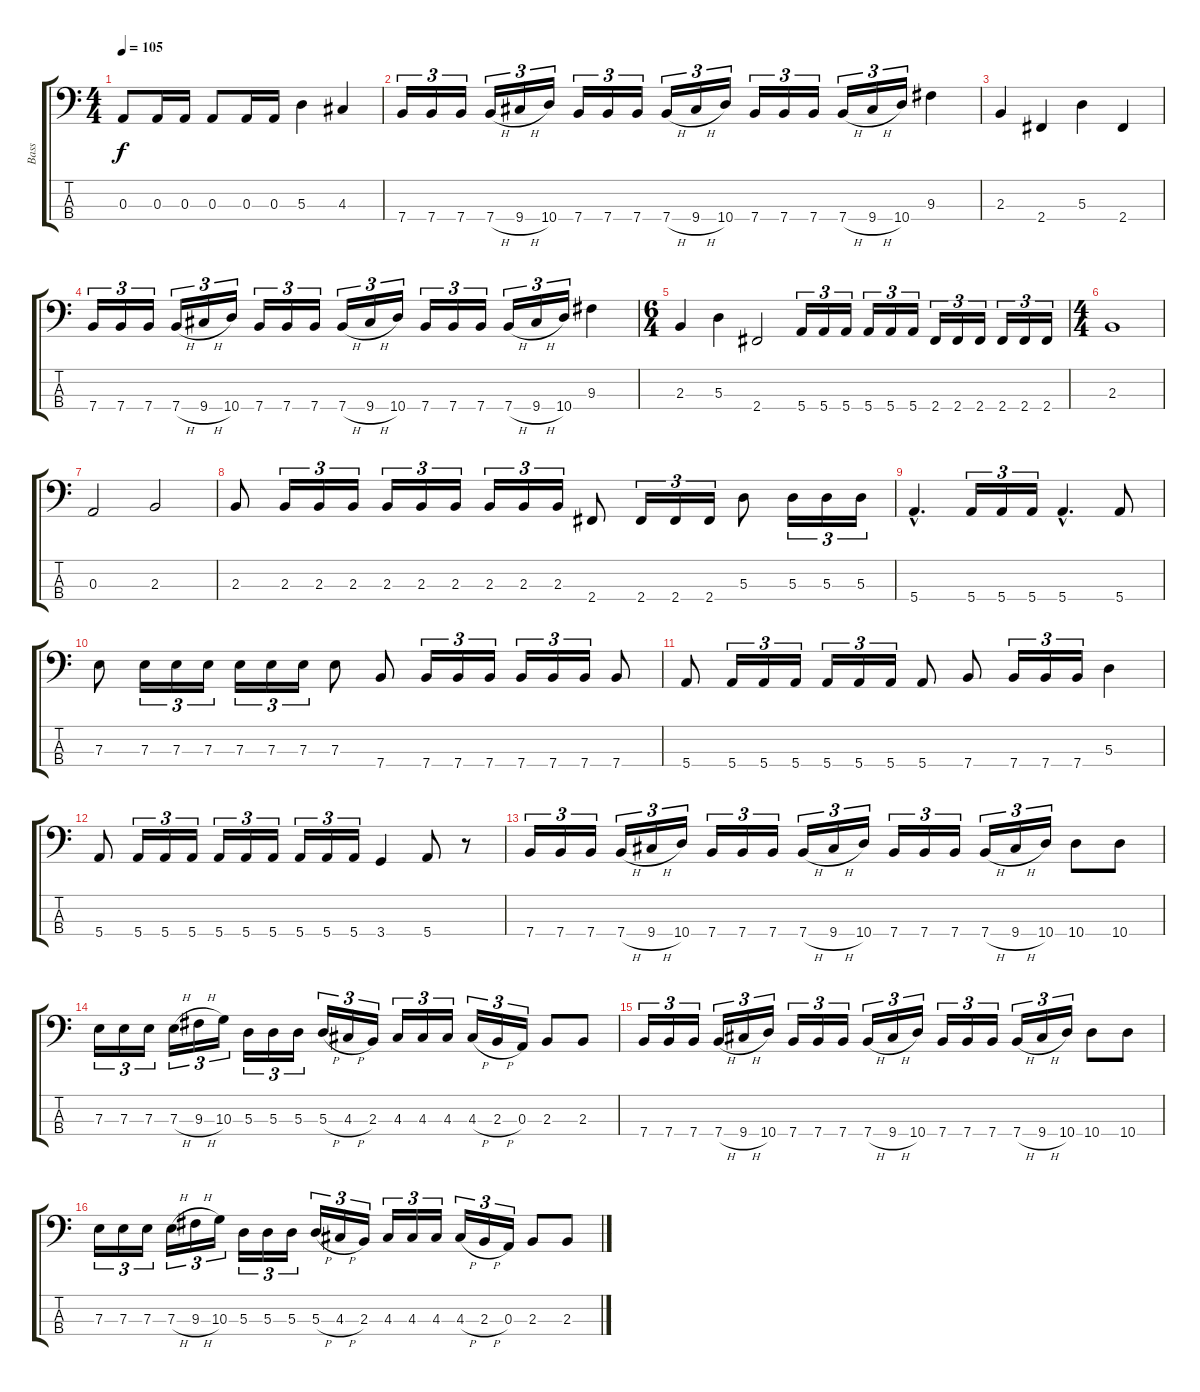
\track ("Bass" "Bass") {instrument electricbasspick}
\staff {score tabs}
\tuning (G2 D2 A1 E1) {hide}
\ts (4 4)
\tempo 105
\clef f4
\ks c
0.3.8{dy f} 0.3.16 0.3.16 0.3.8 0.3.16 0.3.16 5.3.4 4.3.4 |
7.4.16{tu (3 2)} 7.4.16{tu (3 2)} 7.4.16{tu (3 2)} 7.4{h}.16{tu (3 2)} 9.4{h}.16{tu (3 2)} 10.4.16{tu (3 2)} 7.4.16{tu (3 2)} 7.4.16{tu (3 2)} 7.4.16{tu (3 2)} 7.4{h}.16{tu (3 2)} 9.4{h}.16{tu (3 2)} 10.4.16{tu (3 2)} 7.4.16{tu (3 2)} 7.4.16{tu (3 2)} 7.4.16{tu (3 2)} 7.4{h}.16{tu (3 2)} 9.4{h}.16{tu (3 2)} 10.4.16{tu (3 2)} 9.3.4 |
2.3.4 2.4.4 5.3.4 2.4.4 |
7.4.16{tu (3 2)} 7.4.16{tu (3 2)} 7.4.16{tu (3 2)} 7.4{h}.16{tu (3 2)} 9.4{h}.16{tu (3 2)} 10.4.16{tu (3 2)} 7.4.16{tu (3 2)} 7.4.16{tu (3 2)} 7.4.16{tu (3 2)} 7.4{h}.16{tu (3 2)} 9.4{h}.16{tu (3 2)} 10.4.16{tu (3 2)} 7.4.16{tu (3 2)} 7.4.16{tu (3 2)} 7.4.16{tu (3 2)} 7.4{h}.16{tu (3 2)} 9.4{h}.16{tu (3 2)} 10.4.16{tu (3 2)} 9.3.4 |
\ts (6 4)
2.3.4 5.3.4 2.4.2 5.4.16{tu (3 2)} 5.4.16{tu (3 2)} 5.4.16{tu (3 2)} 5.4.16{tu (3 2)} 5.4.16{tu (3 2)} 5.4.16{tu (3 2)} 2.4.16{tu (3 2)} 2.4.16{tu (3 2)} 2.4.16{tu (3 2)} 2.4.16{tu (3 2)} 2.4.16{tu (3 2)} 2.4.16{tu (3 2)} |
\ts (4 4)
2.3.1 |
0.3.2 2.3.2 |
2.3.8 2.3.16{tu (3 2)} 2.3.16{tu (3 2)} 2.3.16{tu (3 2)} 2.3.16{tu (3 2)} 2.3.16{tu (3 2)} 2.3.16{tu (3 2)} 2.3.16{tu (3 2)} 2.3.16{tu (3 2)} 2.3.16{tu (3 2)} 2.4.8 2.4.16{tu (3 2)} 2.4.16{tu (3 2)} 2.4.16{tu (3 2)} 5.3.8 5.3.16{tu (3 2)} 5.3.16{tu (3 2)} 5.3.16{tu (3 2)} |
5.4{hac}.4{d} 5.4.16{tu (3 2)} 5.4.16{tu (3 2)} 5.4.16{tu (3 2)} 5.4{hac}.4{d} 5.4.8 |
7.3.8 7.3.16{tu (3 2)} 7.3.16{tu (3 2)} 7.3.16{tu (3 2)} 7.3.16{tu (3 2)} 7.3.16{tu (3 2)} 7.3.16{tu (3 2)} 7.3.8 7.4.8 7.4.16{tu (3 2)} 7.4.16{tu (3 2)} 7.4.16{tu (3 2)} 7.4.16{tu (3 2)} 7.4.16{tu (3 2)} 7.4.16{tu (3 2)} 7.4.8 |
5.4.8 5.4.16{tu (3 2)} 5.4.16{tu (3 2)} 5.4.16{tu (3 2)} 5.4.16{tu (3 2)} 5.4.16{tu (3 2)} 5.4.16{tu (3 2)} 5.4.8 7.4.8 7.4.16{tu (3 2)} 7.4.16{tu (3 2)} 7.4.16{tu (3 2)} 5.3.4 |
5.4.8 5.4.16{tu (3 2)} 5.4.16{tu (3 2)} 5.4.16{tu (3 2)} 5.4.16{tu (3 2)} 5.4.16{tu (3 2)} 5.4.16{tu (3 2)} 5.4.16{tu (3 2)} 5.4.16{tu (3 2)} 5.4.16{tu (3 2)} 3.4.4 5.4.8 r.8 |
7.4.16{tu (3 2)} 7.4.16{tu (3 2)} 7.4.16{tu (3 2)} 7.4{h}.16{tu (3 2)} 9.4{h}.16{tu (3 2)} 10.4.16{tu (3 2)} 7.4.16{tu (3 2)} 7.4.16{tu (3 2)} 7.4.16{tu (3 2)} 7.4{h}.16{tu (3 2)} 9.4{h}.16{tu (3 2)} 10.4.16{tu (3 2)} 7.4.16{tu (3 2)} 7.4.16{tu (3 2)} 7.4.16{tu (3 2)} 7.4{h}.16{tu (3 2)} 9.4{h}.16{tu (3 2)} 10.4.16{tu (3 2)} 10.4.8 10.4.8 |
7.3.16{tu (3 2)} 7.3.16{tu (3 2)} 7.3.16{tu (3 2)} 7.3{h}.16{tu (3 2)} 9.3{h}.16{tu (3 2)} 10.3.16{tu (3 2)} 5.3.16{tu (3 2)} 5.3.16{tu (3 2)} 5.3.16{tu (3 2)} 5.3{h}.16{tu (3 2)} 4.3{h}.16{tu (3 2)} 2.3.16{tu (3 2)} 4.3.16{tu (3 2)} 4.3.16{tu (3 2)} 4.3.16{tu (3 2)} 4.3{h}.16{tu (3 2)} 2.3{h}.16{tu (3 2)} 0.3.16{tu (3 2)} 2.3.8 2.3.8 |
7.4.16{tu (3 2)} 7.4.16{tu (3 2)} 7.4.16{tu (3 2)} 7.4{h}.16{tu (3 2)} 9.4{h}.16{tu (3 2)} 10.4.16{tu (3 2)} 7.4.16{tu (3 2)} 7.4.16{tu (3 2)} 7.4.16{tu (3 2)} 7.4{h}.16{tu (3 2)} 9.4{h}.16{tu (3 2)} 10.4.16{tu (3 2)} 7.4.16{tu (3 2)} 7.4.16{tu (3 2)} 7.4.16{tu (3 2)} 7.4{h}.16{tu (3 2)} 9.4{h}.16{tu (3 2)} 10.4.16{tu (3 2)} 10.4.8 10.4.8 |
7.3.16{tu (3 2)} 7.3.16{tu (3 2)} 7.3.16{tu (3 2)} 7.3{h}.16{tu (3 2)} 9.3{h}.16{tu (3 2)} 10.3.16{tu (3 2)} 5.3.16{tu (3 2)} 5.3.16{tu (3 2)} 5.3.16{tu (3 2)} 5.3{h}.16{tu (3 2)} 4.3{h}.16{tu (3 2)} 2.3.16{tu (3 2)} 4.3.16{tu (3 2)} 4.3.16{tu (3 2)} 4.3.16{tu (3 2)} 4.3{h}.16{tu (3 2)} 2.3{h}.16{tu (3 2)} 0.3.16{tu (3 2)} 2.3.8 2.3.8
